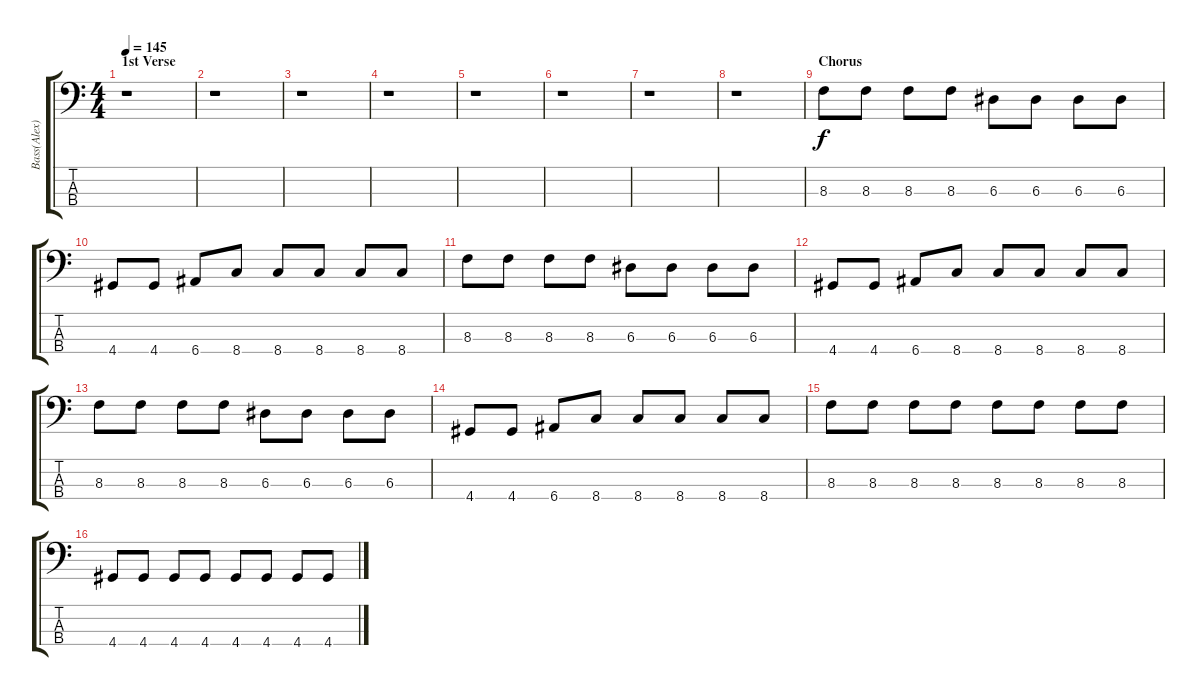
\track ("Bass(Alex)" "Bass(Alex)") {instrument electricbasspick}
\staff {score tabs}
\tuning (G2 D2 A1 E1) {hide}
\ts (4 4)
\section ("" "1st Verse")
\tempo 145
\clef f4
\ks c
r.1{dy f} |
r.1 |
r.1 |
r.1 |
r.1 |
r.1 |
r.1 |
r.1 |
\section ("" "Chorus")
8.3.8 8.3.8 8.3.8 8.3.8 6.3.8 6.3.8 6.3.8 6.3.8 |
4.4.8 4.4.8 6.4.8 8.4.8 8.4.8 8.4.8 8.4.8 8.4.8 |
8.3.8 8.3.8 8.3.8 8.3.8 6.3.8 6.3.8 6.3.8 6.3.8 |
4.4.8 4.4.8 6.4.8 8.4.8 8.4.8 8.4.8 8.4.8 8.4.8 |
8.3.8 8.3.8 8.3.8 8.3.8 6.3.8 6.3.8 6.3.8 6.3.8 |
4.4.8 4.4.8 6.4.8 8.4.8 8.4.8 8.4.8 8.4.8 8.4.8 |
8.3.8 8.3.8 8.3.8 8.3.8 8.3.8 8.3.8 8.3.8 8.3.8 |
4.4.8 4.4.8 4.4.8 4.4.8 4.4.8 4.4.8 4.4.8 4.4.8
